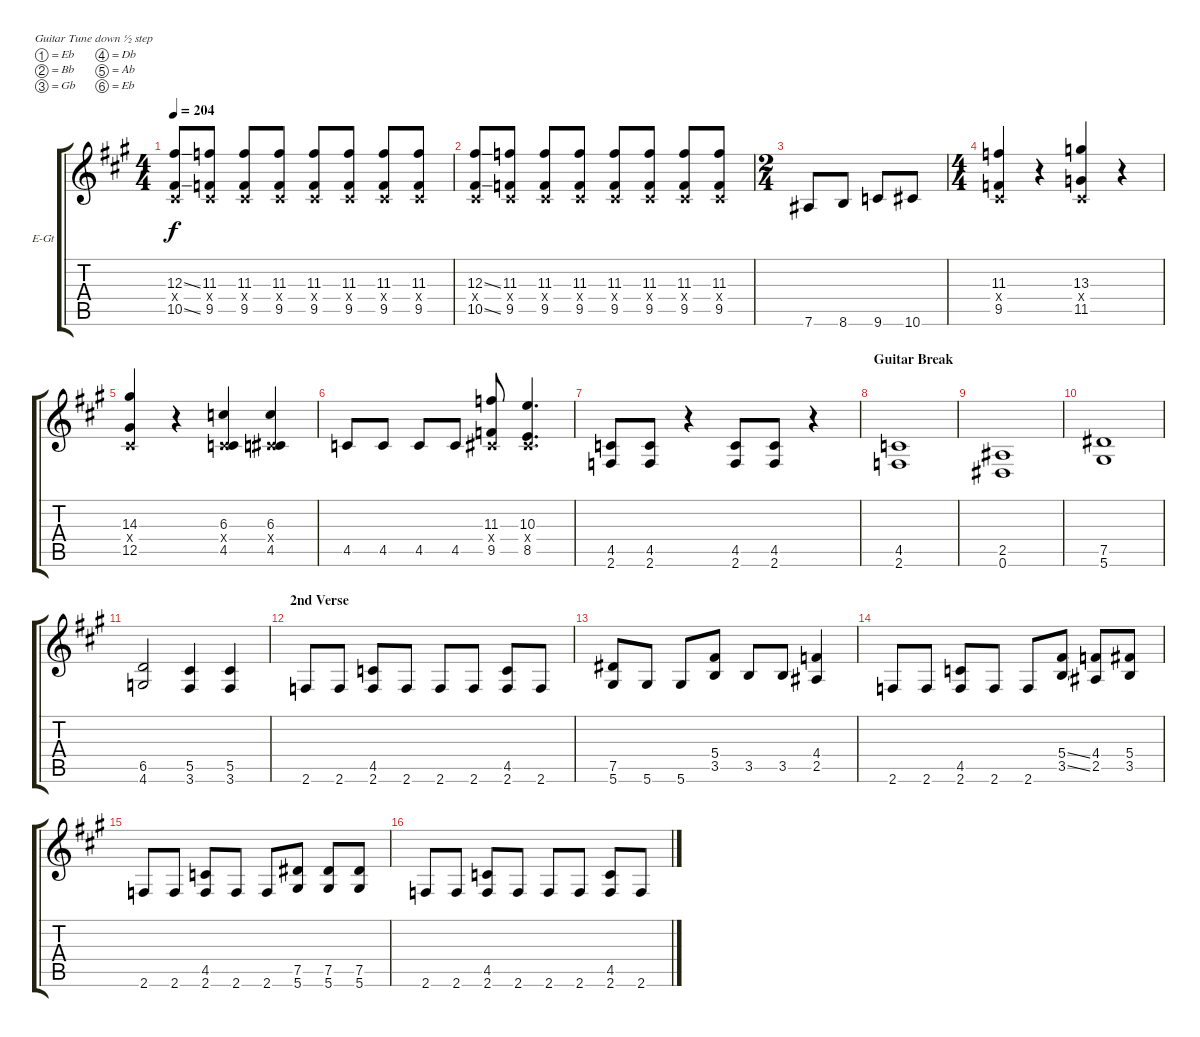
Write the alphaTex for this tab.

\bracketExtendMode groupsimilarinstruments
\firstSystemTrackNameOrientation horizontal
\otherSystemsTrackNameOrientation horizontal
\track ("Dave BrownSound" "E-Gt") {instrument distortionguitar}
\staff {score tabs}
\tuning (Eb4 Bb3 Gb3 Db3 Ab2 Eb2)
\ts (4 4)
\tempo 204
\clef g2
\ks a
(12.3{ss} 0.4{x} 10.5{ss}).8{dy f} (11.3 0.4{x} 9.5).8 (11.3 0.4{x} 9.5).8 (11.3 0.4{x} 9.5).8 (11.3 0.4{x} 9.5).8 (11.3 0.4{x} 9.5).8 (11.3 0.4{x} 9.5).8 (11.3 0.4{x} 9.5).8 |
(12.3{ss} 0.4{x} 10.5{ss}).8 (11.3 0.4{x} 9.5).8 (11.3 0.4{x} 9.5).8 (11.3 0.4{x} 9.5).8 (11.3 0.4{x} 9.5).8 (11.3 0.4{x} 9.5).8 (11.3 0.4{x} 9.5).8 (11.3 0.4{x} 9.5).8 |
\ts (2 4)
7.6.8 8.6.8 9.6.8 10.6.8 |
\ts (4 4)
(11.3 0.4{x} 9.5).4 r.4 (13.3 0.4{x} 11.5).4 r.4 |
(14.3 0.4{x} 12.5).4 r.4 (6.3 0.4{x} 4.5).4 (6.3 0.4{x} 4.5).4 |
4.5.8 4.5.8 4.5.8 4.5.8 (11.3 0.4{x} 9.5).8 (10.3 0.4{x} 8.5).4{d} |
(4.5 2.6).8 (4.5 2.6).8 r.4 (4.5 2.6).8 (4.5 2.6).8 r.4 |
\section ("" "Guitar Break")
(4.5 2.6).1 |
(2.5 0.6).1 |
(7.5 5.6).1 |
(6.5 4.6).2 (5.5 3.6).4 (5.5 3.6).4 |
\section ("" "2nd Verse ")
2.6.8 2.6.8 (4.5 2.6).8 2.6.8 2.6.8 2.6.8 (4.5 2.6).8 2.6.8 |
(7.5 5.6).8 5.6.8 5.6.8 (5.4 3.5).8 3.5.8 3.5.8 (4.4 2.5).4 |
2.6.8 2.6.8 (4.5 2.6).8 2.6.8 2.6.8 (5.4{ss} 3.5{ss}).8 (4.4 2.5).8 (5.4 3.5).8 |
2.6.8 2.6.8 (4.5 2.6).8 2.6.8 2.6.8 (7.5 5.6).8 (7.5 5.6).8 (7.5 5.6).8 |
2.6.8 2.6.8 (4.5 2.6).8 2.6.8 2.6.8 2.6.8 (4.5 2.6).8 2.6.8
